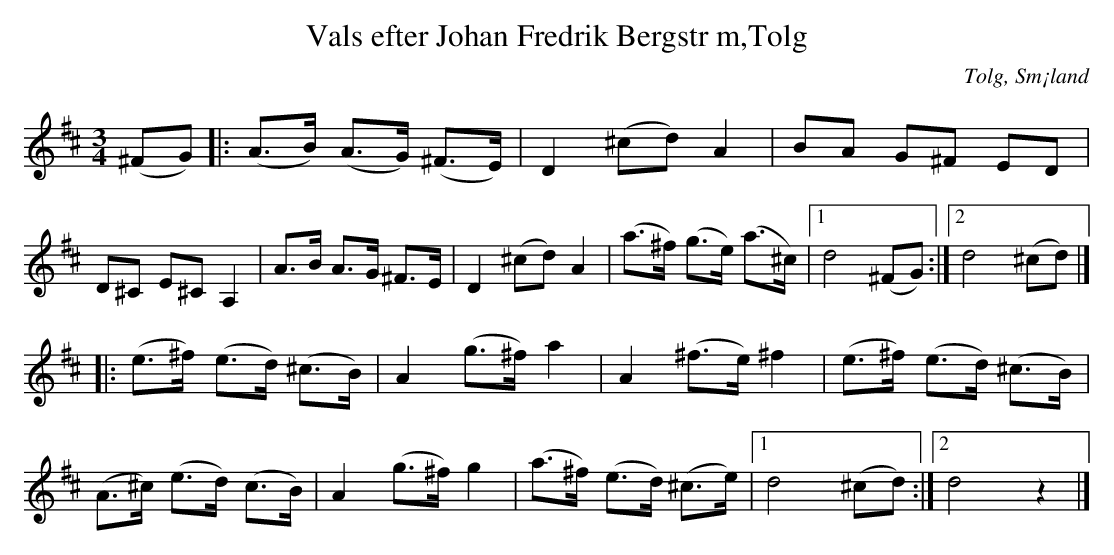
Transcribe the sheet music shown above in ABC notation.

X:1
T:Vals efter Johan Fredrik Bergstr m,Tolg
O:Tolg, Sm¡land
M:3/4
L:1/8
K:D
(^FG)|:(A>B) (A>G) (^F>E)|D2 (^cd) A2|BA G^F ED|D^C E^C A,2|A>B A>G ^F>E|D2 (^cd) A2|(a>^f) (g>e) (a>^c)|1 d4 (^FG):|2 d4 (^cd)|]
|:(e>^f) (e>d) (^c>B)|A2 (g>^f) a2|A2 (^f>e) ^f2|(e>^f) (e>d) (^c>B)|(A>^c) (e>d) (c>B)|A2 (g>^f) g2|(a>^f) (e>d) (^c>e)|1 d4 (^cd):|2 d4 z2|]
